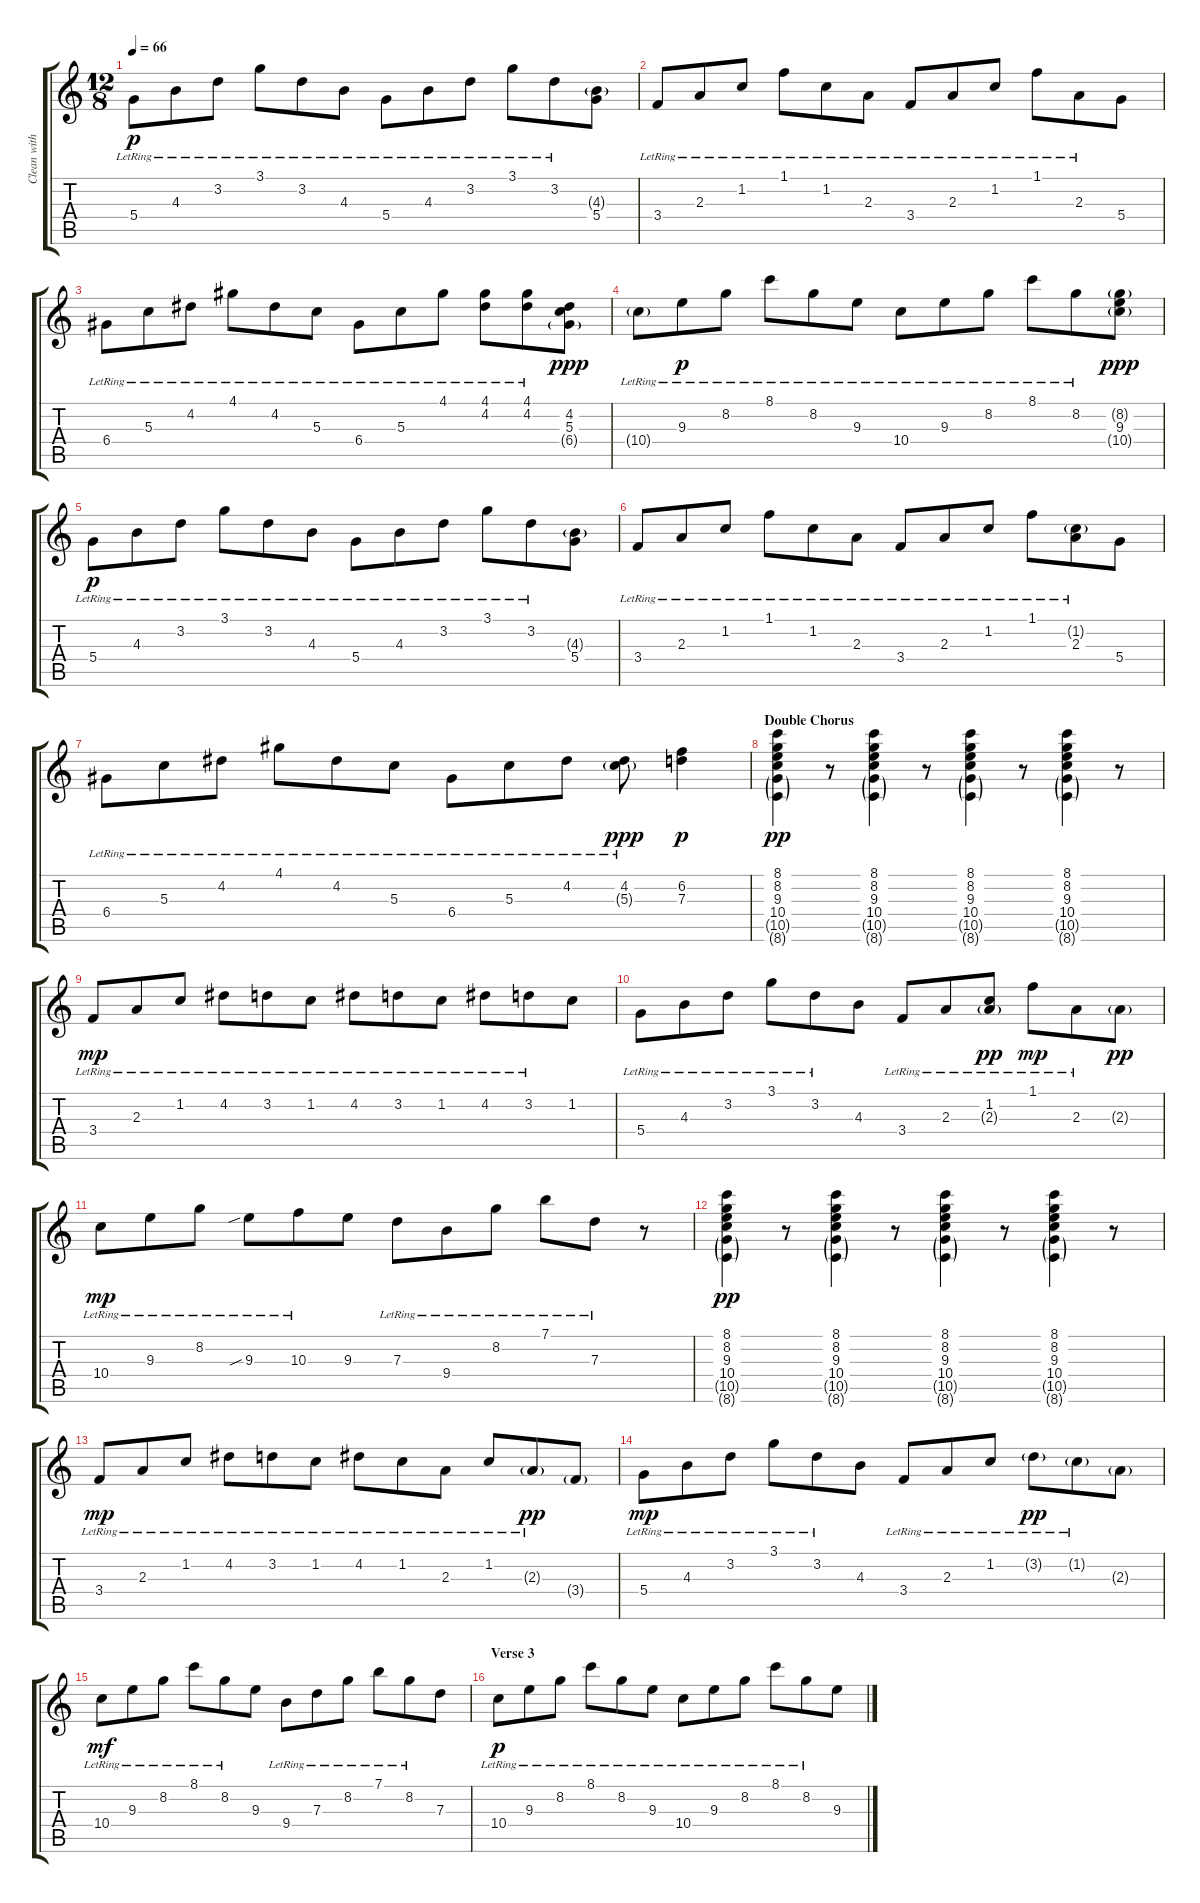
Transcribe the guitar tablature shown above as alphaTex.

\track ("Clean with Tremolo and Echo" "Clean with") {instrument electricguitarjazz}
\staff {score tabs}
\tuning (E4 B3 G3 D3 A2 E2) {hide}
\ts (12 8)
\tempo 66
\clef g2
\ks c
5.4{lr}.8{dy p} 4.3{lr}.8 3.2{lr}.8 3.1{lr}.8 3.2{lr}.8 4.3{lr}.8 5.4{lr}.8 4.3{lr}.8 3.2{lr}.8 3.1{lr}.8 3.2{lr}.8 (4.3{g} 5.4).8 |
3.4{lr}.8 2.3{lr}.8 1.2{lr}.8 1.1{lr}.8 1.2{lr}.8 2.3{lr}.8 3.4{lr}.8 2.3{lr}.8 1.2{lr}.8 1.1{lr}.8 2.3{lr}.8 5.4.8 |
6.4{lr}.8 5.3{lr}.8 4.2{lr}.8 4.1{lr}.8 4.2{lr}.8 5.3{lr}.8 6.4{lr}.8 5.3{lr}.8 4.1{lr}.8 (4.1{lr} 4.2{lr}).8 (4.1{lr} 4.2{lr}).8 (4.2 5.3 6.4{g}).8{dy ppp} |
10.4{g lr}.8 9.3{lr}.8{dy p} 8.2{lr}.8 8.1{lr}.8 8.2{lr}.8 9.3{lr}.8 10.4{lr}.8 9.3{lr}.8 8.2{lr}.8 8.1{lr}.8 8.2{lr}.8 (8.2{g} 9.3 10.4{g}).8{dy ppp} |
5.4{lr}.8{dy p} 4.3{lr}.8 3.2{lr}.8 3.1{lr}.8 3.2{lr}.8 4.3{lr}.8 5.4{lr}.8 4.3{lr}.8 3.2{lr}.8 3.1{lr}.8 3.2{lr}.8 (4.3{g} 5.4).8 |
3.4{lr}.8 2.3{lr}.8 1.2{lr}.8 1.1{lr}.8 1.2{lr}.8 2.3{lr}.8 3.4{lr}.8 2.3{lr}.8 1.2{lr}.8 1.1{lr}.8 (1.2{g lr} 2.3{lr}).8 5.4.8 |
6.4{lr}.8 5.3{lr}.8 4.2{lr}.8 4.1{lr}.8 4.2{lr}.8 5.3{lr}.8 6.4{lr}.8 5.3{lr}.8 4.2{lr}.8 (4.2{lr} 5.3{g lr}).8{dy ppp} (6.2 7.3).4{dy p} |
\section ("" "Double Chorus")
(8.1 8.2 9.3 10.4 10.5{g} 8.6{g}).4{dy pp} r.8 (8.1 8.2 9.3 10.4 10.5{g} 8.6{g}).4 r.8 (8.1 8.2 9.3 10.4 10.5{g} 8.6{g}).4 r.8 (8.1 8.2 9.3 10.4 10.5{g} 8.6{g}).4 r.8 |
3.4{lr}.8{dy mp} 2.3{lr}.8 1.2{lr}.8 4.2{lr}.8 3.2{lr}.8 1.2{lr}.8 4.2{lr}.8 3.2{lr}.8 1.2{lr}.8 4.2{lr}.8 3.2{lr}.8 1.2.8 |
5.4{lr}.8 4.3{lr}.8 3.2{lr}.8 3.1{lr}.8 3.2{lr}.8 4.3.8 3.4{lr}.8 2.3{lr}.8 (1.2{lr} 2.3{g lr}).8{dy pp} 1.1{lr}.8{dy mp} 2.3{lr}.8 2.3{g}.8{dy pp} |
10.4{lr}.8{dy mp} 9.3{lr}.8 8.2{lr}.8 9.3{sib lr}.8 10.3{lr}.8 9.3.8 7.3{lr}.8 9.4{lr}.8 8.2{lr}.8 7.1{lr}.8 7.3{lr}.8 r.8 |
(8.1 8.2 9.3 10.4 10.5{g} 8.6{g}).4{dy pp} r.8 (8.1 8.2 9.3 10.4 10.5{g} 8.6{g}).4 r.8 (8.1 8.2 9.3 10.4 10.5{g} 8.6{g}).4 r.8 (8.1 8.2 9.3 10.4 10.5{g} 8.6{g}).4 r.8 |
3.4{lr}.8{dy mp} 2.3{lr}.8 1.2{lr}.8 4.2{lr}.8 3.2{lr}.8 1.2{lr}.8 4.2{lr}.8 1.2{lr}.8 2.3{lr}.8 1.2{lr}.8 2.3{g lr}.8{dy pp} 3.4{g}.8 |
5.4{lr}.8{dy mp} 4.3{lr}.8 3.2{lr}.8 3.1{lr}.8 3.2{lr}.8 4.3.8 3.4{lr}.8 2.3{lr}.8 1.2{lr}.8 3.2{g lr}.8{dy pp} 1.2{g lr}.8 2.3{g}.8 |
10.4{lr}.8{dy mf} 9.3{lr}.8 8.2{lr}.8 8.1{lr}.8 8.2{lr}.8 9.3.8 9.4{lr}.8 7.3{lr}.8 8.2{lr}.8 7.1{lr}.8 8.2{lr}.8 7.3.8 |
\section ("" "Verse 3")
10.4{lr}.8{dy p} 9.3{lr}.8 8.2{lr}.8 8.1{lr}.8 8.2{lr}.8 9.3{lr}.8 10.4{lr}.8 9.3{lr}.8 8.2{lr}.8 8.1{lr}.8 8.2{lr}.8 9.3.8
